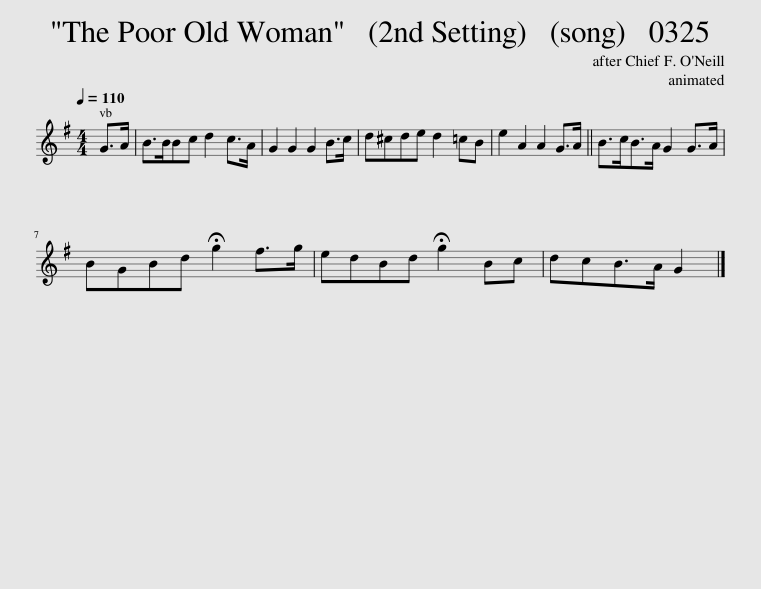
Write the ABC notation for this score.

X:1
L:1/8
Q:1/4=110
M:4/4
I:linebreak $
K:G
V:1 treble
V:1
 G>A | B>BBc d2 c>A | G2 G2 G2 B>c | d^cde d2 =cB | e2 A2 A2 G>A || %5
 B>cB>A G2 G>A |$ BGBd !fermata!g2 f>g | edBd !fermata!g2 Bc | dcB>A G2 |] %9
